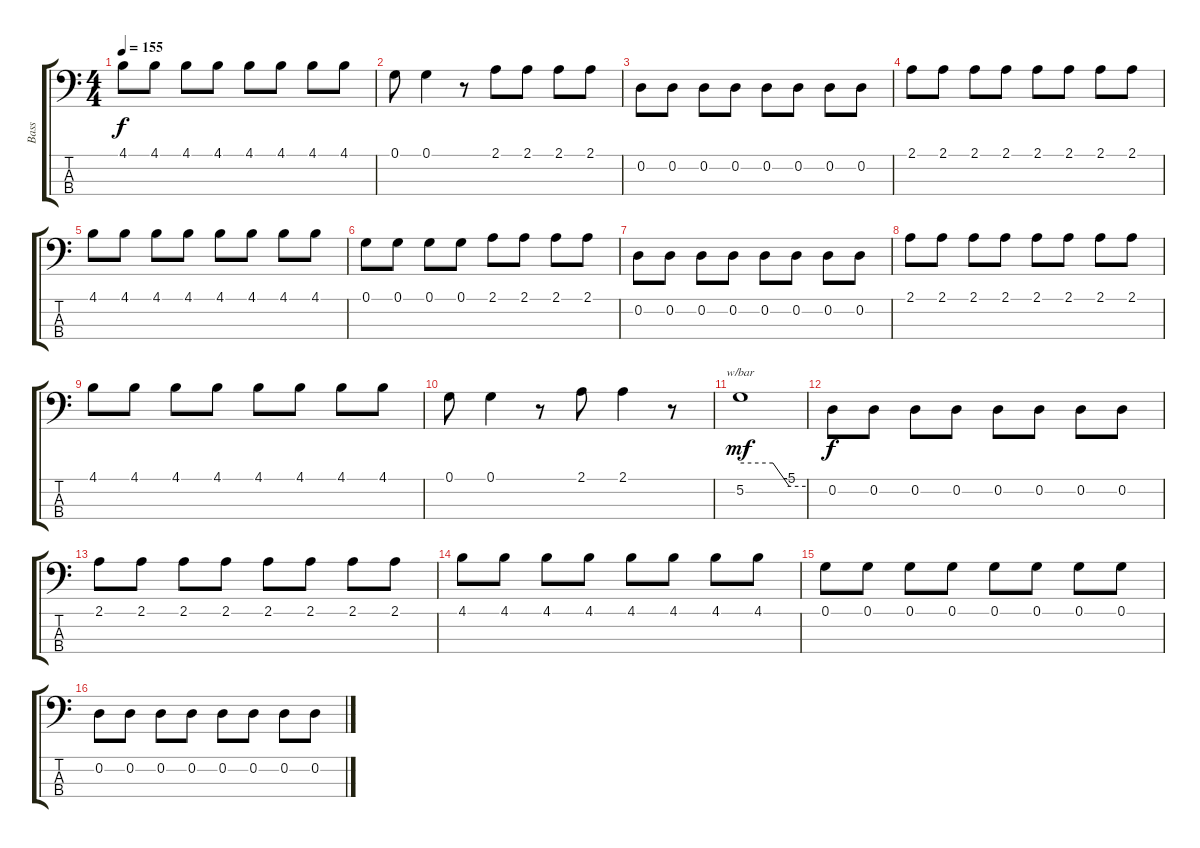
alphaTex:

\track ("Bass" "Bass") {instrument electricbassfinger}
\staff {score tabs}
\tuning (G2 D2 A1 E1) {hide}
\ts (4 4)
\tempo 155
\clef f4
\ks c
4.1.8{dy f} 4.1.8 4.1.8 4.1.8 4.1.8 4.1.8 4.1.8 4.1.8 |
0.1.8 0.1.4 r.8 2.1.8 2.1.8 2.1.8 2.1.8 |
0.2.8 0.2.8 0.2.8 0.2.8 0.2.8 0.2.8 0.2.8 0.2.8 |
2.1.8 2.1.8 2.1.8 2.1.8 2.1.8 2.1.8 2.1.8 2.1.8 |
4.1.8 4.1.8 4.1.8 4.1.8 4.1.8 4.1.8 4.1.8 4.1.8 |
0.1.8 0.1.8 0.1.8 0.1.8 2.1.8 2.1.8 2.1.8 2.1.8 |
0.2.8 0.2.8 0.2.8 0.2.8 0.2.8 0.2.8 0.2.8 0.2.8 |
2.1.8 2.1.8 2.1.8 2.1.8 2.1.8 2.1.8 2.1.8 2.1.8 |
4.1.8 4.1.8 4.1.8 4.1.8 4.1.8 4.1.8 4.1.8 4.1.8 |
0.1.8 0.1.4 r.8 2.1.8 2.1.4 r.8 |
5.2.1{tbe (custom default 0 0 30 0 45 -20 60 -20) dy mf} |
0.2.8{dy f} 0.2.8 0.2.8 0.2.8 0.2.8 0.2.8 0.2.8 0.2.8 |
2.1.8 2.1.8 2.1.8 2.1.8 2.1.8 2.1.8 2.1.8 2.1.8 |
4.1.8 4.1.8 4.1.8 4.1.8 4.1.8 4.1.8 4.1.8 4.1.8 |
0.1.8 0.1.8 0.1.8 0.1.8 0.1.8 0.1.8 0.1.8 0.1.8 |
0.2.8 0.2.8 0.2.8 0.2.8 0.2.8 0.2.8 0.2.8 0.2.8
